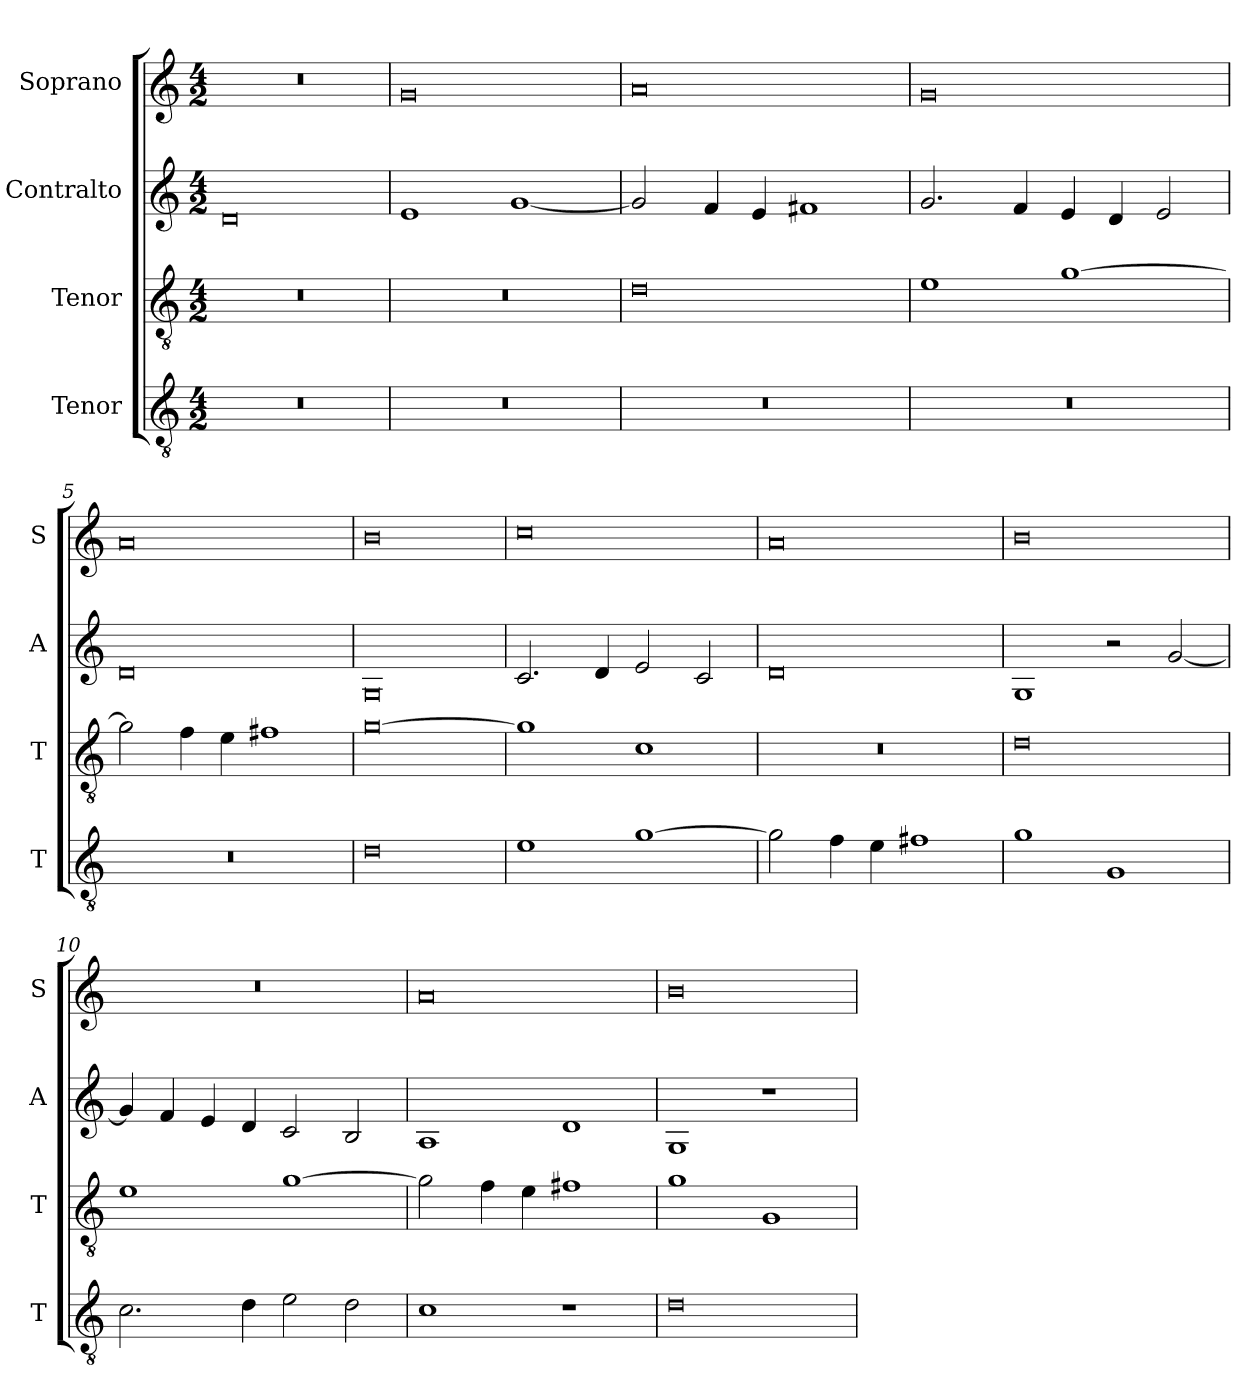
**kern	**kern	**kern	**kern
*part4	*part3	*part2	*part1
*staff4	*staff3	*staff2	*staff1
*I"Tenor	*I"Tenor	*I"Contralto	*I"Soprano
*I'T	*I'T	*I'A	*I'S
*clefGv2	*clefGv2	*clefG2	*clefG2
*k[]	*k[]	*k[]	*k[]
*G:mix	*G:mix	*G:mix	*G:mix
*M4/2	*M4/2	*M4/2	*M4/2
=1	=1	=1	=1
0r	0r	0d	0r
=2	=2	=2	=2
0r	0r	1e	0g
.	.	[1g	.
=3	=3	=3	=3
0r	0d	2g]	0a
.	.	4f	.
.	.	4e	.
.	.	1f#X	.
=4	=4	=4	=4
0r	1e	2.g	0g
.	.	4f	.
.	[1g	4e	.
.	.	4d	.
.	.	2e	.
=5	=5	=5	=5
0r	2g]	0d	0a
.	4f	.	.
.	4e	.	.
.	1f#X	.	.
=6	=6	=6	=6
0d	[0g	0G	0b
=7	=7	=7	=7
1e	1g]	2.c	0cc
.	.	4d	.
[1g	1c	2e	.
.	.	2c	.
=8	=8	=8	=8
2g]	0r	0d	0a
4f	.	.	.
4e	.	.	.
1f#X	.	.	.
=9	=9	=9	=9
1g	0d	1G	0b
1G	.	2r	.
.	.	[2g	.
=10	=10	=10	=10
2.c	1e	4g]	0r
.	.	4f	.
.	.	4e	.
4d	.	4d	.
2e	[1g	2c	.
2d	.	2B	.
=11	=11	=11	=11
1c	2g]	1A	0a
.	4f	.	.
.	4e	.	.
1r	1f#X	1d	.
=12	=12	=12	=12
0d	1g	1G	0b
.	1G	1r	.
=	=	=	=
*-	*-	*-	*-
